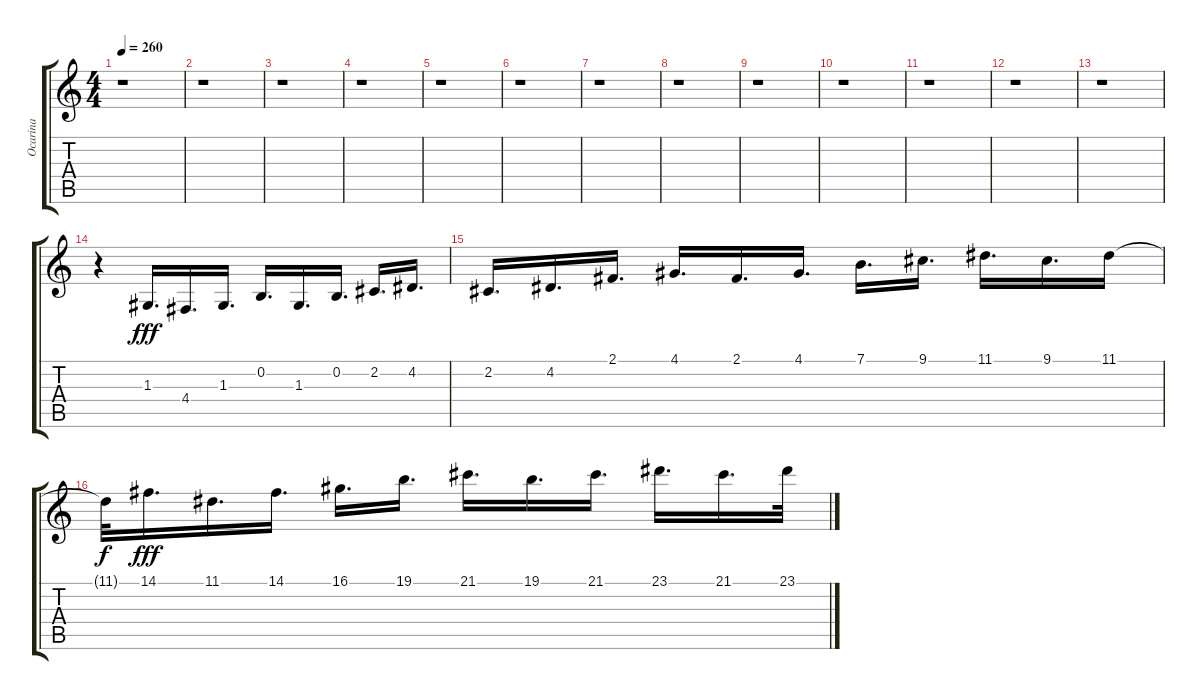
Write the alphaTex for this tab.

\track ("Ocarina" "Ocarina") {instrument ocarina}
\staff {score tabs}
\tuning (E4 B3 G3 D3 A2 E2) {hide}
\ts (4 4)
\tempo 260
\clef g2
\ks c
r.1{dy fff} |
r.1 |
r.1 |
r.1 |
r.1 |
r.1 |
r.1 |
r.1 |
r.1 |
r.1 |
r.1 |
r.1 |
r.1 |
r.4 1.3.16{d} 4.4.16{d} 1.3.16{d} 0.2.16{d} 1.3.16{d} 0.2.16{d} 2.2.16{d} 4.2.16{d} |
2.2.16{d} 4.2.16{d} 2.1.16{d} 4.1.16{d} 2.1.16{d} 4.1.16{d} 7.1.16{d} 9.1.16{d} 11.1.16{d} 9.1.16{d} 11.1.16 |
11.1{t}.32{dy f} 14.1.16{d dy fff} 11.1.16{d} 14.1.16{d} 16.1.16{d} 19.1.16{d} 21.1.16{d} 19.1.16{d} 21.1.16{d} 23.1.16{d} 21.1.16{d} 23.1.32
